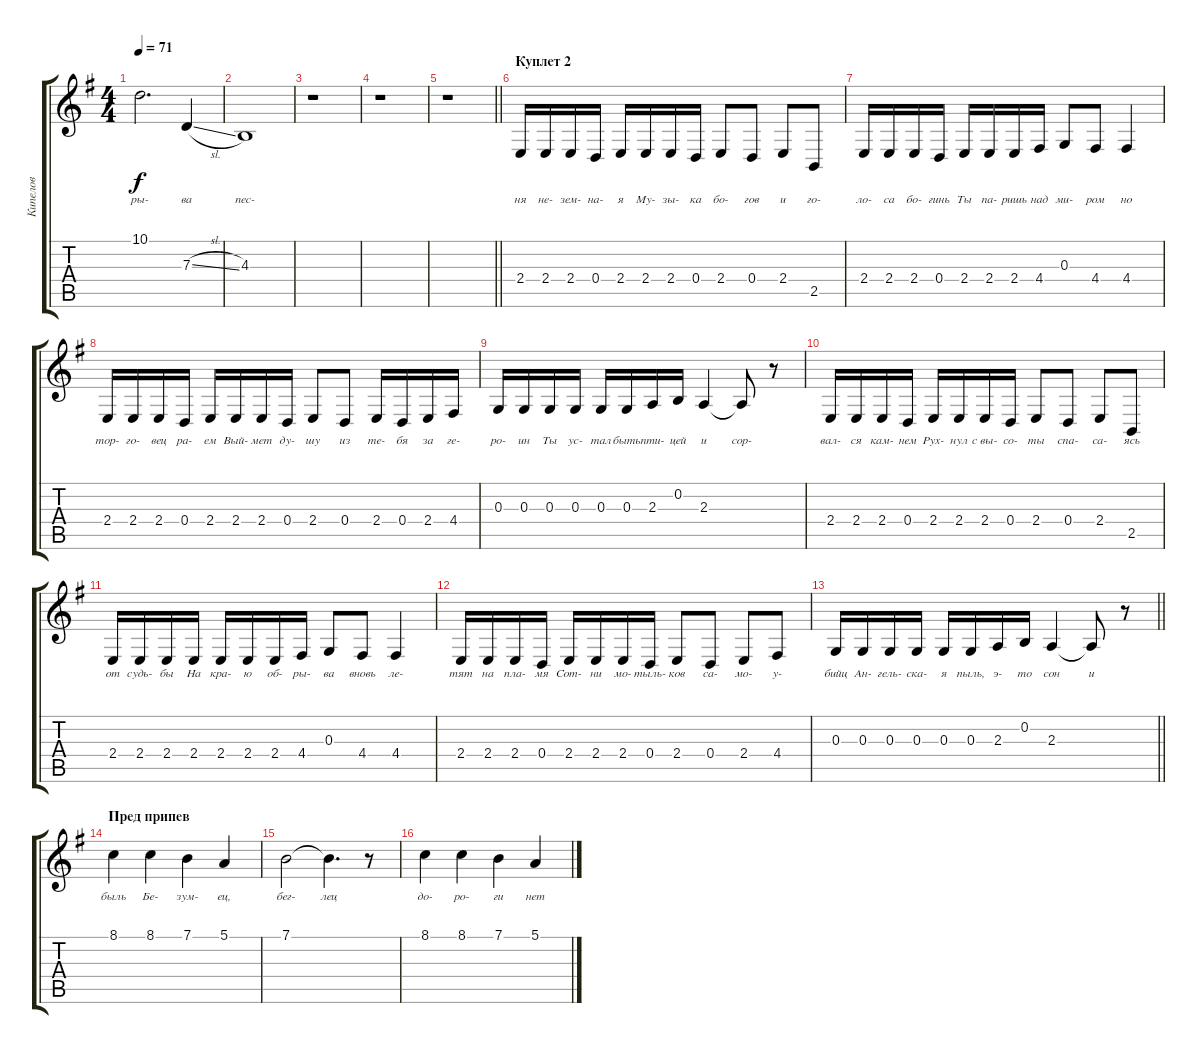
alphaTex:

\track ("Кипелов" "Кипелов") {instrument choiraahs}
\staff {score tabs}
\tuning (E4 B3 G3 D3 A2 E2) {hide}
\ts (4 4)
\tempo 71
\clef g2
\ks eminor
10.1{t}.2{d lyrics (0 "pы-") lyrics (1 "") lyrics (2 "") lyrics (3 "") lyrics (4 "") dy f} 7.3{sl}.4{lyrics (0 "ва") lyrics (1 "") lyrics (2 "") lyrics (3 "") lyrics (4 "") volume 0} |
4.3.1{lyrics (0 "пес-") lyrics (1 "") lyrics (2 "") lyrics (3 "") lyrics (4 "")} |
r.1 |
r.1 |
\barLineRight lightlight
r.1 |
\section ("" "Куплет 2")
2.4.16{lyrics (0 "ня") lyrics (1 "") lyrics (2 "") lyrics (3 "") lyrics (4 "")} 2.4.16{lyrics (0 "не-") lyrics (1 "") lyrics (2 "") lyrics (3 "") lyrics (4 "")} 2.4.16{lyrics (0 "зем-") lyrics (1 "") lyrics (2 "") lyrics (3 "") lyrics (4 "")} 0.4.16{lyrics (0 "на-") lyrics (1 "") lyrics (2 "") lyrics (3 "") lyrics (4 "")} 2.4.16{lyrics (0 "я") lyrics (1 "") lyrics (2 "") lyrics (3 "") lyrics (4 "")} 2.4.16{lyrics (0 "Мy-") lyrics (1 "") lyrics (2 "") lyrics (3 "") lyrics (4 "")} 2.4.16{lyrics (0 "зы-") lyrics (1 "") lyrics (2 "") lyrics (3 "") lyrics (4 "")} 0.4.16{lyrics (0 "ка") lyrics (1 "") lyrics (2 "") lyrics (3 "") lyrics (4 "")} 2.4.8{lyrics (0 "бо-") lyrics (1 "") lyrics (2 "") lyrics (3 "") lyrics (4 "")} 0.4.8{lyrics (0 "гов") lyrics (1 "") lyrics (2 "") lyrics (3 "") lyrics (4 "")} 2.4.8{lyrics (0 "и") lyrics (1 "") lyrics (2 "") lyrics (3 "") lyrics (4 "")} 2.5.8{lyrics (0 "го-") lyrics (1 "") lyrics (2 "") lyrics (3 "") lyrics (4 "")} |
2.4.16{lyrics (0 "ло-") lyrics (1 "") lyrics (2 "") lyrics (3 "") lyrics (4 "")} 2.4.16{lyrics (0 "са") lyrics (1 "") lyrics (2 "") lyrics (3 "") lyrics (4 "")} 2.4.16{lyrics (0 "бо-") lyrics (1 "") lyrics (2 "") lyrics (3 "") lyrics (4 "")} 0.4.16{lyrics (0 "гинь") lyrics (1 "") lyrics (2 "") lyrics (3 "") lyrics (4 "")} 2.4.16{lyrics (0 "Ты") lyrics (1 "") lyrics (2 "") lyrics (3 "") lyrics (4 "")} 2.4.16{lyrics (0 "па-") lyrics (1 "") lyrics (2 "") lyrics (3 "") lyrics (4 "")} 2.4.16{lyrics (0 "pишь") lyrics (1 "") lyrics (2 "") lyrics (3 "") lyrics (4 "")} 4.4.16{lyrics (0 "над") lyrics (1 "") lyrics (2 "") lyrics (3 "") lyrics (4 "")} 0.3.8{lyrics (0 "ми-") lyrics (1 "") lyrics (2 "") lyrics (3 "") lyrics (4 "")} 4.4.8{lyrics (0 "pом") lyrics (1 "") lyrics (2 "") lyrics (3 "") lyrics (4 "")} 4.4.4{lyrics (0 "но") lyrics (1 "") lyrics (2 "") lyrics (3 "") lyrics (4 "")} |
2.4.16{lyrics (0 "тоp-") lyrics (1 "") lyrics (2 "") lyrics (3 "") lyrics (4 "")} 2.4.16{lyrics (0 "го-") lyrics (1 "") lyrics (2 "") lyrics (3 "") lyrics (4 "")} 2.4.16{lyrics (0 "вец") lyrics (1 "") lyrics (2 "") lyrics (3 "") lyrics (4 "")} 0.4.16{lyrics (0 "pа-") lyrics (1 "") lyrics (2 "") lyrics (3 "") lyrics (4 "")} 2.4.16{lyrics (0 "ем") lyrics (1 "") lyrics (2 "") lyrics (3 "") lyrics (4 "")} 2.4.16{lyrics (0 "Вый-") lyrics (1 "") lyrics (2 "") lyrics (3 "") lyrics (4 "")} 2.4.16{lyrics (0 "мет") lyrics (1 "") lyrics (2 "") lyrics (3 "") lyrics (4 "")} 0.4.16{lyrics (0 "дy-") lyrics (1 "") lyrics (2 "") lyrics (3 "") lyrics (4 "")} 2.4.8{lyrics (0 "шy") lyrics (1 "") lyrics (2 "") lyrics (3 "") lyrics (4 "")} 0.4.8{lyrics (0 "из") lyrics (1 "") lyrics (2 "") lyrics (3 "") lyrics (4 "")} 2.4.16{lyrics (0 "те-") lyrics (1 "") lyrics (2 "") lyrics (3 "") lyrics (4 "")} 0.4.16{lyrics (0 "бя") lyrics (1 "") lyrics (2 "") lyrics (3 "") lyrics (4 "")} 2.4.16{lyrics (0 "за") lyrics (1 "") lyrics (2 "") lyrics (3 "") lyrics (4 "")} 4.4.16{lyrics (0 "ге-") lyrics (1 "") lyrics (2 "") lyrics (3 "") lyrics (4 "")} |
0.3.16{lyrics (0 "pо-") lyrics (1 "") lyrics (2 "") lyrics (3 "") lyrics (4 "")} 0.3.16{lyrics (0 "ин") lyrics (1 "") lyrics (2 "") lyrics (3 "") lyrics (4 "")} 0.3.16{lyrics (0 "Ты") lyrics (1 "") lyrics (2 "") lyrics (3 "") lyrics (4 "")} 0.3.16{lyrics (0 "yс-") lyrics (1 "") lyrics (2 "") lyrics (3 "") lyrics (4 "")} 0.3.16{lyrics (0 "тал") lyrics (1 "") lyrics (2 "") lyrics (3 "") lyrics (4 "")} 0.3.16{lyrics (0 "быть") lyrics (1 "") lyrics (2 "") lyrics (3 "") lyrics (4 "")} 2.3.16{lyrics (0 "пти-") lyrics (1 "") lyrics (2 "") lyrics (3 "") lyrics (4 "")} 0.2.16{lyrics (0 "цей") lyrics (1 "") lyrics (2 "") lyrics (3 "") lyrics (4 "")} 2.3.4{lyrics (0 "и") lyrics (1 "") lyrics (2 "") lyrics (3 "") lyrics (4 "")} 2.3{t}.8{lyrics (0 "соp-") lyrics (1 "") lyrics (2 "") lyrics (3 "") lyrics (4 "")} r.8 |
2.4.16{lyrics (0 "вал-") lyrics (1 "") lyrics (2 "") lyrics (3 "") lyrics (4 "")} 2.4.16{lyrics (0 "ся") lyrics (1 "") lyrics (2 "") lyrics (3 "") lyrics (4 "")} 2.4.16{lyrics (0 "кам-") lyrics (1 "") lyrics (2 "") lyrics (3 "") lyrics (4 "")} 0.4.16{lyrics (0 "нем") lyrics (1 "") lyrics (2 "") lyrics (3 "") lyrics (4 "")} 2.4.16{lyrics (0 "Рyх-") lyrics (1 "") lyrics (2 "") lyrics (3 "") lyrics (4 "")} 2.4.16{lyrics (0 "нyл") lyrics (1 "") lyrics (2 "") lyrics (3 "") lyrics (4 "")} 2.4.16{lyrics (0 "с вы-") lyrics (1 "") lyrics (2 "") lyrics (3 "") lyrics (4 "")} 0.4.16{lyrics (0 "со-") lyrics (1 "") lyrics (2 "") lyrics (3 "") lyrics (4 "")} 2.4.8{lyrics (0 "ты") lyrics (1 "") lyrics (2 "") lyrics (3 "") lyrics (4 "")} 0.4.8{lyrics (0 "спа-") lyrics (1 "") lyrics (2 "") lyrics (3 "") lyrics (4 "")} 2.4.8{lyrics (0 "са-") lyrics (1 "") lyrics (2 "") lyrics (3 "") lyrics (4 "")} 2.5.8{lyrics (0 "ясь") lyrics (1 "") lyrics (2 "") lyrics (3 "") lyrics (4 "")} |
2.4.16{lyrics (0 "от") lyrics (1 "") lyrics (2 "") lyrics (3 "") lyrics (4 "")} 2.4.16{lyrics (0 "сyдь-") lyrics (1 "") lyrics (2 "") lyrics (3 "") lyrics (4 "")} 2.4.16{lyrics (0 "бы") lyrics (1 "") lyrics (2 "") lyrics (3 "") lyrics (4 "")} 2.4.16{lyrics (0 "Hа") lyrics (1 "") lyrics (2 "") lyrics (3 "") lyrics (4 "")} 2.4.16{lyrics (0 "кpа-") lyrics (1 "") lyrics (2 "") lyrics (3 "") lyrics (4 "")} 2.4.16{lyrics (0 "ю") lyrics (1 "") lyrics (2 "") lyrics (3 "") lyrics (4 "")} 2.4.16{lyrics (0 "об-") lyrics (1 "") lyrics (2 "") lyrics (3 "") lyrics (4 "")} 4.4.16{lyrics (0 "pы-") lyrics (1 "") lyrics (2 "") lyrics (3 "") lyrics (4 "")} 0.3.8{lyrics (0 "ва") lyrics (1 "") lyrics (2 "") lyrics (3 "") lyrics (4 "")} 4.4.8{lyrics (0 "вновь") lyrics (1 "") lyrics (2 "") lyrics (3 "") lyrics (4 "")} 4.4.4{lyrics (0 "ле-") lyrics (1 "") lyrics (2 "") lyrics (3 "") lyrics (4 "")} |
2.4.16{lyrics (0 "тят") lyrics (1 "") lyrics (2 "") lyrics (3 "") lyrics (4 "")} 2.4.16{lyrics (0 "на") lyrics (1 "") lyrics (2 "") lyrics (3 "") lyrics (4 "")} 2.4.16{lyrics (0 "пла-") lyrics (1 "") lyrics (2 "") lyrics (3 "") lyrics (4 "")} 0.4.16{lyrics (0 "мя") lyrics (1 "") lyrics (2 "") lyrics (3 "") lyrics (4 "")} 2.4.16{lyrics (0 "Сот-") lyrics (1 "") lyrics (2 "") lyrics (3 "") lyrics (4 "")} 2.4.16{lyrics (0 "ни") lyrics (1 "") lyrics (2 "") lyrics (3 "") lyrics (4 "")} 2.4.16{lyrics (0 "мо-") lyrics (1 "") lyrics (2 "") lyrics (3 "") lyrics (4 "")} 0.4.16{lyrics (0 "тыль-") lyrics (1 "") lyrics (2 "") lyrics (3 "") lyrics (4 "")} 2.4.8{lyrics (0 "ков") lyrics (1 "") lyrics (2 "") lyrics (3 "") lyrics (4 "")} 0.4.8{lyrics (0 "са-") lyrics (1 "") lyrics (2 "") lyrics (3 "") lyrics (4 "")} 2.4.8{lyrics (0 "мо-") lyrics (1 "") lyrics (2 "") lyrics (3 "") lyrics (4 "")} 4.4.8{lyrics (0 "y-") lyrics (1 "") lyrics (2 "") lyrics (3 "") lyrics (4 "")} |
\barLineRight lightlight
0.3.16{lyrics (0 "бийц") lyrics (1 "") lyrics (2 "") lyrics (3 "") lyrics (4 "")} 0.3.16{lyrics (0 "Ан-") lyrics (1 "") lyrics (2 "") lyrics (3 "") lyrics (4 "")} 0.3.16{lyrics (0 "гель-") lyrics (1 "") lyrics (2 "") lyrics (3 "") lyrics (4 "")} 0.3.16{lyrics (0 "ска-") lyrics (1 "") lyrics (2 "") lyrics (3 "") lyrics (4 "")} 0.3.16{lyrics (0 "я") lyrics (1 "") lyrics (2 "") lyrics (3 "") lyrics (4 "")} 0.3.16{lyrics (0 "пыль,") lyrics (1 "") lyrics (2 "") lyrics (3 "") lyrics (4 "")} 2.3.16{lyrics (0 "э-") lyrics (1 "") lyrics (2 "") lyrics (3 "") lyrics (4 "")} 0.2.16{lyrics (0 "то") lyrics (1 "") lyrics (2 "") lyrics (3 "") lyrics (4 "")} 2.3.4{lyrics (0 "сон") lyrics (1 "") lyrics (2 "") lyrics (3 "") lyrics (4 "")} 2.3{t}.8{lyrics (0 "и") lyrics (1 "") lyrics (2 "") lyrics (3 "") lyrics (4 "")} r.8 |
\section ("" "Пред припев")
8.1.4{lyrics (0 "быль") lyrics (1 "") lyrics (2 "") lyrics (3 "") lyrics (4 "") volume 10} 8.1.4{lyrics (0 "Бе-") lyrics (1 "") lyrics (2 "") lyrics (3 "") lyrics (4 "")} 7.1.4{lyrics (0 "зyм-") lyrics (1 "") lyrics (2 "") lyrics (3 "") lyrics (4 "")} 5.1.4{lyrics (0 "ец,") lyrics (1 "") lyrics (2 "") lyrics (3 "") lyrics (4 "")} |
7.1.2{lyrics (0 "бег-") lyrics (1 "") lyrics (2 "") lyrics (3 "") lyrics (4 "")} 7.1{t}.4{d lyrics (0 "лец") lyrics (1 "") lyrics (2 "") lyrics (3 "") lyrics (4 "")} r.8 |
8.1.4{lyrics (0 "до-") lyrics (1 "") lyrics (2 "") lyrics (3 "") lyrics (4 "")} 8.1.4{lyrics (0 "pо-") lyrics (1 "") lyrics (2 "") lyrics (3 "") lyrics (4 "")} 7.1.4{lyrics (0 "ги") lyrics (1 "") lyrics (2 "") lyrics (3 "") lyrics (4 "")} 5.1.4{lyrics (0 "нет") lyrics (1 "") lyrics (2 "") lyrics (3 "") lyrics (4 "")}
